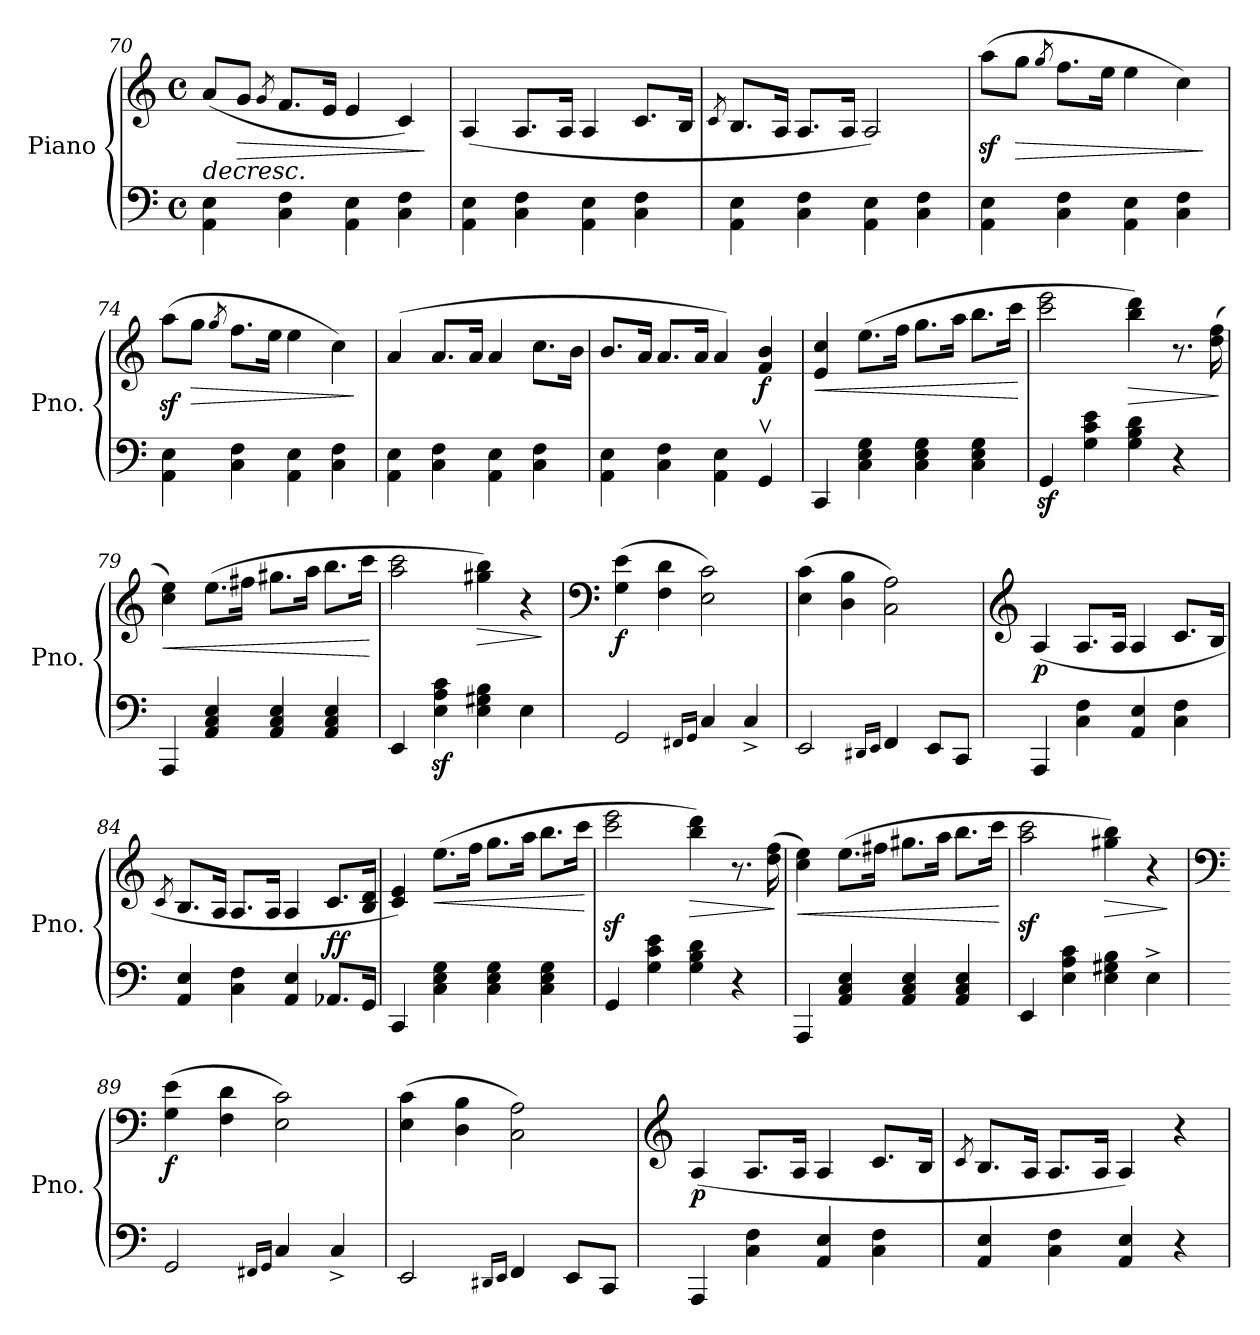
**kern	**kern	**dynam
*part1	*part1	*part1
*staff2	*staff1	*staff1/2
*I"Piano	*	*
*I'Pno.	*	*
*clefF4	*clefG2	*
*k[]	*k[]	*
*M4/4	*M4/4	*
*met(c)	*met(c)	*
=70	=70	=70
!	!	!LO:HP:b
4AA\ 4E\	(8a/L	>
!	!	!LO:HP:b
.	8g/J	>
.	8qg/	.
4C\ 4F\	8.f/L	.
.	16e/Jk	.
4AA\ 4E\	4e/	.
4C\ 4F\	4c/)	.
.	.	] ]
=71	=71	=71
4AA\ 4E\	(4A/	.
4C\ 4F\	8.A/L	.
.	16A/Jk	.
4AA\ 4E\	4A/	.
4C\ 4F\	8.c/L	.
.	16B/Jk	.
!!LO:LB:g=z
=72	=72	=72
.	8qc/	.
4AA\ 4E\	8.B/L	.
.	16A/Jk	.
4C\ 4F\	8.A/L	.
.	16A/Jk	.
4AA\ 4E\	2A/)	.
4C\ 4F\	.	.
=73	=73	=73
4AA\ 4E\	(8aaz<\L	.
!	!	!LO:HP:b
.	8gg\J	>
.	8qgg/	.
4C\ 4F\	8.ff\L	.
.	16ee\Jk	.
4AA\ 4E\	4ee\	.
4C\ 4F\	4cc\)	.
.	.	]
=74	=74	=74
4AA\ 4E\	(8aaz<\L	.
!	!	!LO:HP:b
.	8gg\J	>
.	8qgg/	.
4C\ 4F\	8.ff\L	.
.	16ee\Jk	.
4AA\ 4E\	4ee\	.
4C\ 4F\	4cc\)	.
.	.	]
=75	=75	=75
4AA\ 4E\	(4a/	.
4C\ 4F\	8.a/L	.
.	16a/Jk	.
4AA\ 4E\	4a/	.
4C\ 4F\	8.cc\L	.
.	16b\Jk	.
=76	=76	=76
4AA\ 4E\	8.b/L	.
.	16a/Jk	.
4C\ 4F\	8.a/L	.
.	16a/Jk	.
4AA\ 4E\	4a/)	.
!	!	!LO:DY:b
4GGv/	4f/ 4b/	f
!!LO:PB:g=z
=77	=77	=77
!	!	!LO:HP:b
4CC/	4e/ 4cc/	<
4C\ 4E\ 4G\	(8.ee\L	.
.	16ff\Jk	.
4C\ 4E\ 4G\	8.gg\L	.
.	16aa\Jk	.
4C\ 4E\ 4G\	8.bb\L	.
.	16ccc\Jk	.
.	.	[
=78	=78	=78
4GGz>/	2ccc\ 2eee\	.
4G\ 4c\ 4e\	.	.
!	!	!LO:HP:b
4G\ 4B\ 4d\	4bb\ 4ddd\)	>
4r	8.r	.
.	(16dd\ 16ff\	.
.	.	]
=79	=79	=79
!	!	!LO:HP:b
4AAA/	4cc\ 4ee\)	<
4AA/ 4C/ 4E/	(8.ee\L	.
.	16ff#X\Jk	.
4AA/ 4C/ 4E/	8.gg#X\L	.
.	16aa\Jk	.
4AA/ 4C/ 4E/	8.bb\L	.
.	16ccc\Jk	.
.	.	[
=80	=80	=80
4EE/	2aa\ 2ccc\	.
4E\z> 4A\z> 4c\z>	.	.
!	!	!LO:HP:b
4E\ 4G#X\ 4B\	4gg#X\ 4bb\)	>
4E\	4r	.
.	.	]
=81	=81	=81
*	*clefF4	*
!	!	!LO:DY:b
2GG/	(4G\ 4e\	f
.	4F\ 4d\	.
16qFF#X/LL	.	.
16qGG/JJ	.	.
4C/	2E\ 2c\)	.
4C^/	.	.
!!LO:LB:g=z
=82	=82	=82
2EE/	(4E\ 4c\	.
.	4D\ 4B\	.
16qDD#X/LL	.	.
16qEE/JJ	.	.
4FF/	2C\ 2A\)	.
8EE/L	.	.
8CC/J	.	.
=83	=83	=83
*	*clefG2	*
!	!	!LO:DY:b
4AAA/	(4A/	p
4C\ 4F\	8.A/L	.
.	16A/Jk	.
4AA/ 4E/	4A/	.
4C\ 4F\	8.c/L	.
.	16B/Jk	.
=84	=84	=84
.	8qc/	.
4AA/ 4E/	8.B/L	.
.	16A/Jk	.
4C\ 4F\	8.A/L	.
.	16A/Jk	.
4AA/ 4E/	4A/	.
!	!	!LO:DY:b
8.AA-X/L	8.c/L	ff
16GG/Jk	16B/ 16d/Jk	.
=85	=85	=85
4CC/	4c/ 4e/)	.
!	!	!LO:HP:b
4C\ 4E\ 4G\	(8.ee\L	<
.	16ff\Jk	.
4C\ 4E\ 4G\	8.gg\L	.
.	16aa\Jk	.
4C\ 4E\ 4G\	8.bb\L	.
.	16ccc\Jk	.
.	.	[
!!LO:LB:g=z
=86	=86	=86
4GG/	2ccc\z< 2eee\z<	.
4G\ 4c\ 4e\	.	.
!	!	!LO:HP:b
4G\ 4B\ 4d\	4bb\ 4ddd\)	>
4r	8.r	.
.	(16dd\ 16ff\	.
.	.	]
=87	=87	=87
!	!	!LO:HP:b
4AAA/	4cc\ 4ee\)	<
4AA/ 4C/ 4E/	(8.ee\L	.
.	16ff#X\Jk	.
4AA/ 4C/ 4E/	8.gg#X\L	.
.	16aa\Jk	.
4AA/ 4C/ 4E/	8.bb\L	.
.	16ccc\Jk	.
.	.	[
=88	=88	=88
4EE/	2aa\z< 2ccc\z<	.
4E\ 4A\ 4c\	.	.
!	!	!LO:HP:b
4E\ 4G#X\ 4B\	4gg#X\ 4bb\)	>
4E^\	4r	.
.	.	]
=89	=89	=89
*	*clefF4	*
!	!	!LO:DY:b
2GG/	(4G\ 4e\	f
.	4F\ 4d\	.
16qFF#X/LL	.	.
16qGG/JJ	.	.
4C/	2E\ 2c\)	.
4C^/	.	.
=90	=90	=90
2EE/	(4E\ 4c\	.
.	4D\ 4B\	.
16qDD#X/LL	.	.
16qEE/JJ	.	.
4FF/	2C\ 2A\)	.
8EE/L	.	.
8CC/J	.	.
!!LO:LB:g=z
=91	=91	=91
*	*clefG2	*
!	!	!LO:DY:b
4AAA/	(4A/	p
4C\ 4F\	8.A/L	.
.	16A/Jk	.
4AA/ 4E/	4A/	.
4C\ 4F\	8.c/L	.
.	16B/Jk	.
=92	=92	=92
.	8qc/	.
4AA/ 4E/	8.B/L	.
.	16A/Jk	.
4C\ 4F\	8.A/L	.
.	16A/Jk	.
4AA/ 4E/	4A/)	.
4r	4r	.
=	=	=
*-	*-	*-
